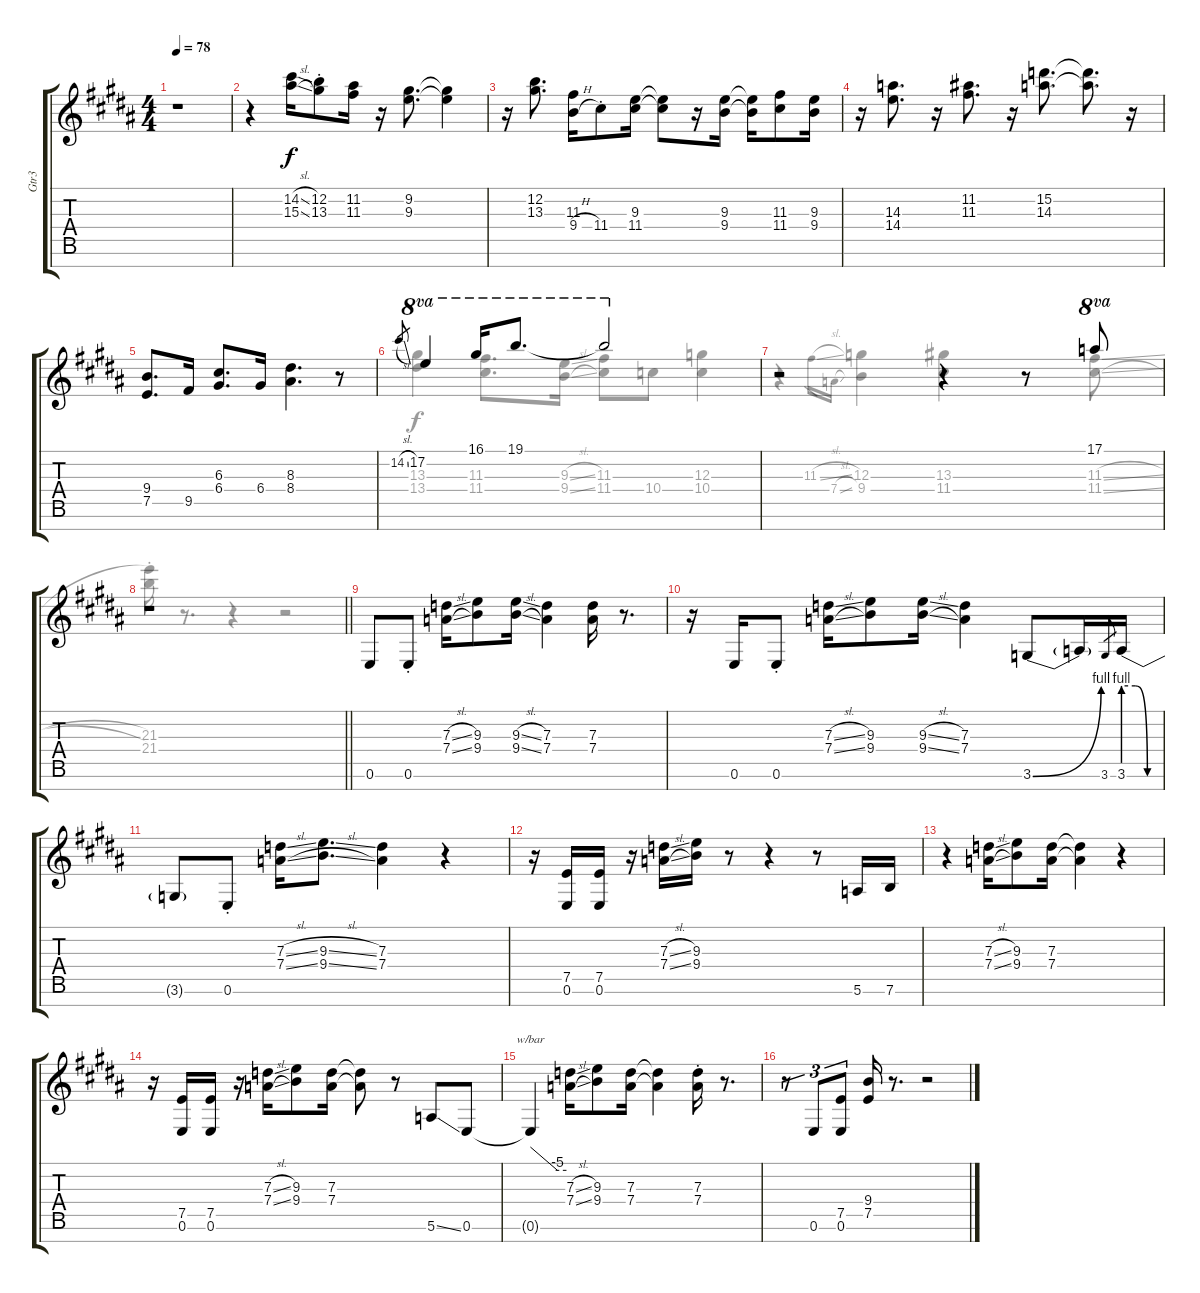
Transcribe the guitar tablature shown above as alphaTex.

\track ("Gtr3" "Gtr3") {instrument distortionguitar}
\staff {score tabs}
\tuning (E4 B3 G3 D3 A2 E2 B1) {hide}
\voice
\ts (4 4)
\tempo 78
\clef g2
\ks g#minor
r.1{dy mf} |
\ks b
r.4 (14.2{sl} 15.3{sl}).16{dy f} (12.2{st} 13.3{st}).8 (11.2 11.3).16 r.16 (9.2 9.3).8{d} (9.2{t} 9.3{t}).4 |
\ks g#minor
r.16 (12.2 13.3).8{d} (11.3 9.4{h}).16 11.4{st}.8 (9.3 11.4).16 (9.3{t} 11.4{t}).8 r.16 (9.3 9.4).16 (9.3{t} 9.4{t}).16 (11.3 11.4).8 (9.3 9.4).16 |
r.16 (14.3 14.4).8{d} r.16 (11.2 11.3).8{d} r.16 (15.2 14.3).8{d} (15.2{t} 14.3{t}).8{d} r.16 |
\ks b
(9.4 7.5).8{d} 9.5.16 (6.3 6.4).8{d} 6.4.16 (8.3 8.4).4{d} r.8 |
\ks g#minor
14.2{sl}.8{gr} 17.2.4{ot 8va} 16.1.16{ot 8va} 19.1.8{d ot 8va} 19.1{t}.2{ot 8va} |
r.2 r.4 r.8 17.1.8{ot 8va} |
\barLineRight lightlight
r.1 |
\ks b
0.6.8 0.6{st}.8 (7.3{sl} 7.4{sl}).16 (9.3 9.4).8 (9.3{sl} 9.4{sl}).16 (7.3 7.4).4 (7.3 7.4).16 r.8{d} |
\ks g#minor
r.16 0.6.16 0.6{st}.8 (7.3{sl} 7.4{sl}).16 (9.3 9.4).8 (9.3{sl} 9.4{sl}).16 (7.3 7.4).4 3.6{be (bend 0 0 60 4)}.8 3.6{t}.16 3.6.8{gr} 3.6{be (custom 0 4 20 4 40 0 60 0)}.16 |
3.6{t}.8 0.6{st}.8 (7.3{sl} 7.4{sl}).16 (9.3{sl} 9.4{sl}).8{d} (7.3 7.4).4 r.4 |
\ks b
r.16 (7.5 0.6).16 (7.5 0.6).16 r.16 (7.3{sl} 7.4{sl}).16 (9.3 9.4).16 r.8 r.4 r.8 5.6.16 7.6.16 |
\ks g#minor
r.4 (7.3{sl} 7.4{sl}).16 (9.3 9.4).8 (7.3 7.4).16 (7.3{t} 7.4{t}).4 r.4 |
r.16 (7.5 0.6).16 (7.5 0.6).16 r.16 (7.3{sl} 7.4{sl}).16 (9.3 9.4).8 (7.3 7.4).16 (7.3{t} 7.4{t}).8 r.8 5.6{ss}.8 0.6.8 |
\ks b
0.6{t}.4{tbe (custom default 0 0 45 -20 60 -20)} (7.3{sl} 7.4{sl}).16 (9.3 9.4).8 (7.3 7.4).16 (7.3{t} 7.4{t}).4 (7.3{st} 7.4{st}).16 r.8{d} |
\ks g#minor
r.8{tu (3 2)} 0.6.8{tu (3 2)} (7.5 0.6).8{tu (3 2)} (9.4 7.5).16 r.8{d} r.2
\voice
\clef g2
\ottava regular
\simile none
\ks g#minor
|
\ks b
|
\ks g#minor
|
|
\ks b
|
\ks g#minor
(13.3 13.4).4{dy f} (11.3 11.4).8{d} (9.3{sl} 9.4{sl}).16 (11.3 11.4).8 10.4.8 (12.3 10.4).4 |
r.4 11.3{sl}.16{gr} 7.4{sl}.16{gr} (12.3 9.4).4 (13.3 11.4).4 r.8 (11.3{sl} 11.4{sl}).8 |
\barLineRight lightlight
(21.3{st} 21.4{st}).16 r.8{d} r.4 r.2 |
\ks b
|
\ks g#minor
|
|
\ks b
|
\ks g#minor
|
|
\ks b
|
\ks g#minor
